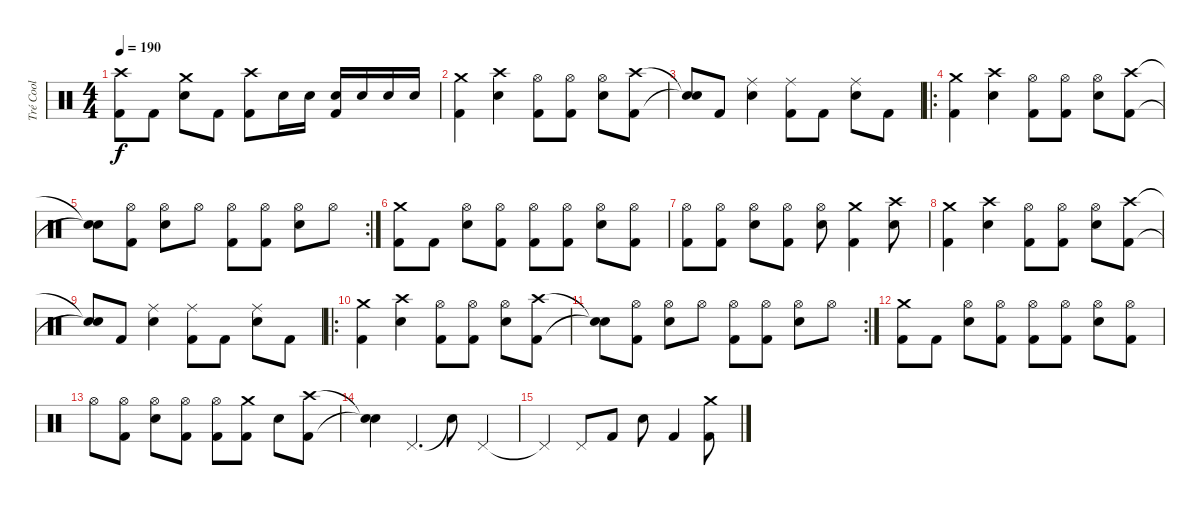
\track ("Tré Cool" "Tré Cool") {instrument percussion}
\staff {score}
\articulation defaults
\ts (4 4)
\tempo 190
\clef neutral
\ks c
("Crash high (hit)" "Kick (hit) 2").8{dy f} "Kick (hit) 2".8 ("Crash medium (hit)" "Electric Snare (hit)").8 "Kick (hit) 2".8 ("Crash high (hit)" "Kick (hit) 2").8 "Electric Snare (hit)".16 "Electric Snare (hit)".16 ("Electric Snare (hit)" "Kick (hit) 2").16 "Electric Snare (hit)".16 "Electric Snare (hit)".16 "Electric Snare (hit)".16 |
("Crash medium (hit)" "Kick (hit) 2").4 ("Crash high (hit)" "Electric Snare (hit)").4 ("Hi-Hat (open)" "Kick (hit) 2").8 ("Hi-Hat (open)" "Kick (hit) 2").8 ("Hi-Hat (open)" "Electric Snare (hit)").8 ("Crash high (hit)" "Kick (hit) 2").8 |
("Snare (hit)"{t} "Snare (hit)"{t}).8 "Kick (hit) 2".8 ("Ride (middle)" "Electric Snare (hit)").4 ("Ride (middle)" "Kick (hit) 2").8 "Kick (hit) 2".8 ("Ride (middle)" "Electric Snare (hit)").8 "Kick (hit) 2".8 |
\ro
("Crash medium (hit)" "Kick (hit) 2").4 ("Crash high (hit)" "Electric Snare (hit)").4 ("Hi-Hat (open)" "Kick (hit) 2").8 ("Hi-Hat (open)" "Kick (hit) 2").8 ("Hi-Hat (open)" "Electric Snare (hit)").8 ("Crash high (hit)" "Kick (hit) 2").8 |
\rc 2
("Snare (hit)"{t} "Snare (hit)"{t}).8 ("Hi-Hat (open)" "Kick (hit) 2").8 ("Hi-Hat (open)" "Electric Snare (hit)").8 "Hi-Hat (open)".8 ("Hi-Hat (open)" "Kick (hit) 2").8 ("Hi-Hat (open)" "Kick (hit) 2").8 ("Hi-Hat (open)" "Electric Snare (hit)").8 "Hi-Hat (open)".8 |
("Crash medium (hit)" "Kick (hit) 2").8 "Kick (hit) 2".8 ("Hi-Hat (open)" "Electric Snare (hit)").8 ("Hi-Hat (open)" "Kick (hit) 2").8 ("Hi-Hat (open)" "Kick (hit) 2").8 ("Hi-Hat (open)" "Kick (hit) 2").8 ("Hi-Hat (open)" "Electric Snare (hit)").8 ("Hi-Hat (open)" "Kick (hit) 2").8 |
("Hi-Hat (open)" "Kick (hit) 2").8 ("Hi-Hat (open)" "Kick (hit) 2").8 ("Hi-Hat (open)" "Electric Snare (hit)").8 ("Hi-Hat (open)" "Kick (hit) 2").8 ("Hi-Hat (open)" "Electric Snare (hit)").8 ("Crash medium (hit)" "Kick (hit) 2").4 ("Crash high (hit)" "Electric Snare (hit)").8 |
("Crash medium (hit)" "Kick (hit) 2").4 ("Crash high (hit)" "Electric Snare (hit)").4 ("Hi-Hat (open)" "Kick (hit) 2").8 ("Hi-Hat (open)" "Kick (hit) 2").8 ("Hi-Hat (open)" "Electric Snare (hit)").8 ("Crash high (hit)" "Kick (hit) 2").8 |
("Snare (hit)"{t} "Snare (hit)"{t}).8 "Kick (hit) 2".8 ("Ride (middle)" "Electric Snare (hit)").4 ("Ride (middle)" "Kick (hit) 2").8 "Kick (hit) 2".8 ("Ride (middle)" "Electric Snare (hit)").8 "Kick (hit) 2".8 |
\ro
("Crash medium (hit)" "Kick (hit) 2").4 ("Crash high (hit)" "Electric Snare (hit)").4 ("Hi-Hat (open)" "Kick (hit) 2").8 ("Hi-Hat (open)" "Kick (hit) 2").8 ("Hi-Hat (open)" "Electric Snare (hit)").8 ("Crash high (hit)" "Kick (hit) 2").8 |
\rc 2
("Snare (hit)"{t} "Snare (hit)"{t}).8 ("Hi-Hat (open)" "Kick (hit) 2").8 ("Hi-Hat (open)" "Electric Snare (hit)").8 "Hi-Hat (open)".8 ("Hi-Hat (open)" "Kick (hit) 2").8 ("Hi-Hat (open)" "Kick (hit) 2").8 ("Hi-Hat (open)" "Electric Snare (hit)").8 "Hi-Hat (open)".8 |
("Crash medium (hit)" "Kick (hit) 2").8 "Kick (hit) 2".8 ("Hi-Hat (open)" "Electric Snare (hit)").8 ("Hi-Hat (open)" "Kick (hit) 2").8 ("Hi-Hat (open)" "Kick (hit) 2").8 ("Hi-Hat (open)" "Kick (hit) 2").8 ("Hi-Hat (open)" "Electric Snare (hit)").8 ("Hi-Hat (open)" "Kick (hit) 2").8 |
"Hi-Hat (open)".8 ("Hi-Hat (open)" "Kick (hit) 2").8 ("Hi-Hat (open)" "Electric Snare (hit)").8 ("Hi-Hat (open)" "Kick (hit) 2").8 ("Hi-Hat (open)" "Kick (hit) 2").8 ("Crash medium (hit)" "Kick (hit) 2").8 "Electric Snare (hit)".8 ("Crash high (hit)" "Kick (hit) 2").8 |
("Snare (hit)"{t} "Snare (hit)"{t}).4 "Pedal Hi-Hat (hit)".4{d} "Snare (hit)"{t}.8 "Pedal Hi-Hat (hit)".4 |
"Pedal Hi-Hat (hit)"{t}.4 "Pedal Hi-Hat (hit)".8 "Kick (hit) 2".8 "Electric Snare (hit)".8 "Kick (hit) 2".4 ("Crash medium (hit)" "Kick (hit) 2").8
